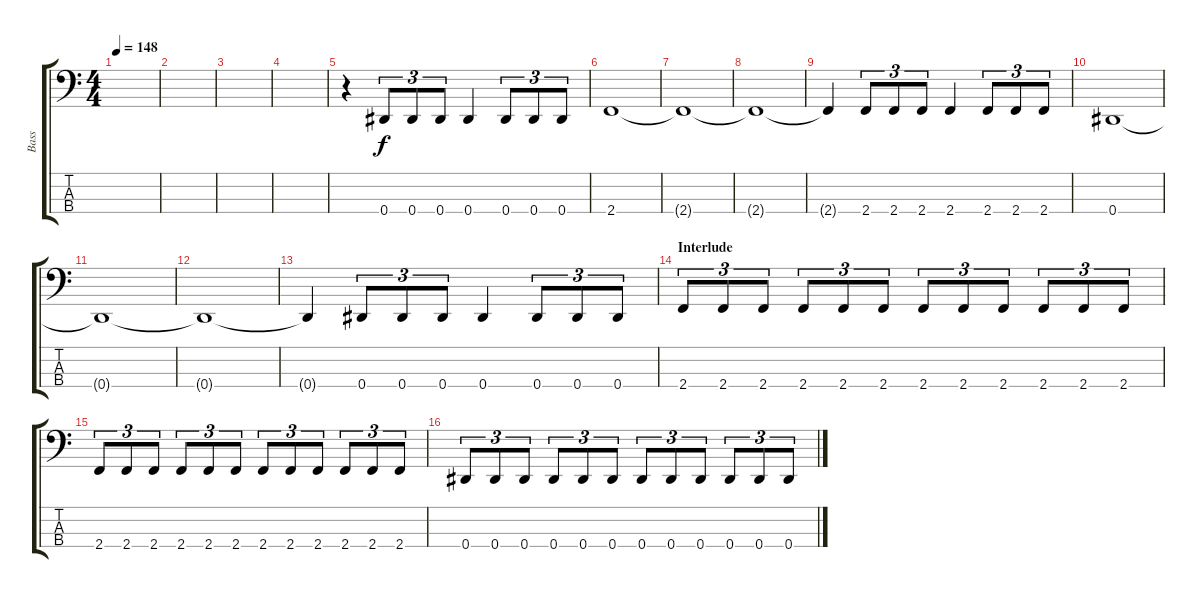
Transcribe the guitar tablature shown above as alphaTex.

\track ("Bass" "Bass") {instrument electricbasspick}
\staff {score tabs}
\tuning (Gb2 Db2 Ab1 Eb1) {hide}
\ts (4 4)
\tempo 148
\clef f4
\ks c
|
|
|
|
r.4 0.4.8{tu (3 2)} 0.4.8{tu (3 2)} 0.4.8{tu (3 2)} 0.4.4 0.4.8{tu (3 2)} 0.4.8{tu (3 2)} 0.4.8{tu (3 2)} |
2.4.1 |
2.4{t}.1 |
2.4{t}.1 |
2.4{t}.4 2.4.8{tu (3 2)} 2.4.8{tu (3 2)} 2.4.8{tu (3 2)} 2.4.4 2.4.8{tu (3 2)} 2.4.8{tu (3 2)} 2.4.8{tu (3 2)} |
0.4.1 |
0.4{t}.1 |
0.4{t}.1 |
0.4{t}.4 0.4.8{tu (3 2)} 0.4.8{tu (3 2)} 0.4.8{tu (3 2)} 0.4.4 0.4.8{tu (3 2)} 0.4.8{tu (3 2)} 0.4.8{tu (3 2)} |
\section ("" "Interlude")
2.4.8{tu (3 2)} 2.4.8{tu (3 2)} 2.4.8{tu (3 2)} 2.4.8{tu (3 2)} 2.4.8{tu (3 2)} 2.4.8{tu (3 2)} 2.4.8{tu (3 2)} 2.4.8{tu (3 2)} 2.4.8{tu (3 2)} 2.4.8{tu (3 2)} 2.4.8{tu (3 2)} 2.4.8{tu (3 2)} |
2.4.8{tu (3 2)} 2.4.8{tu (3 2)} 2.4.8{tu (3 2)} 2.4.8{tu (3 2)} 2.4.8{tu (3 2)} 2.4.8{tu (3 2)} 2.4.8{tu (3 2)} 2.4.8{tu (3 2)} 2.4.8{tu (3 2)} 2.4.8{tu (3 2)} 2.4.8{tu (3 2)} 2.4.8{tu (3 2)} |
0.4.8{tu (3 2)} 0.4.8{tu (3 2)} 0.4.8{tu (3 2)} 0.4.8{tu (3 2)} 0.4.8{tu (3 2)} 0.4.8{tu (3 2)} 0.4.8{tu (3 2)} 0.4.8{tu (3 2)} 0.4.8{tu (3 2)} 0.4.8{tu (3 2)} 0.4.8{tu (3 2)} 0.4.8{tu (3 2)}
